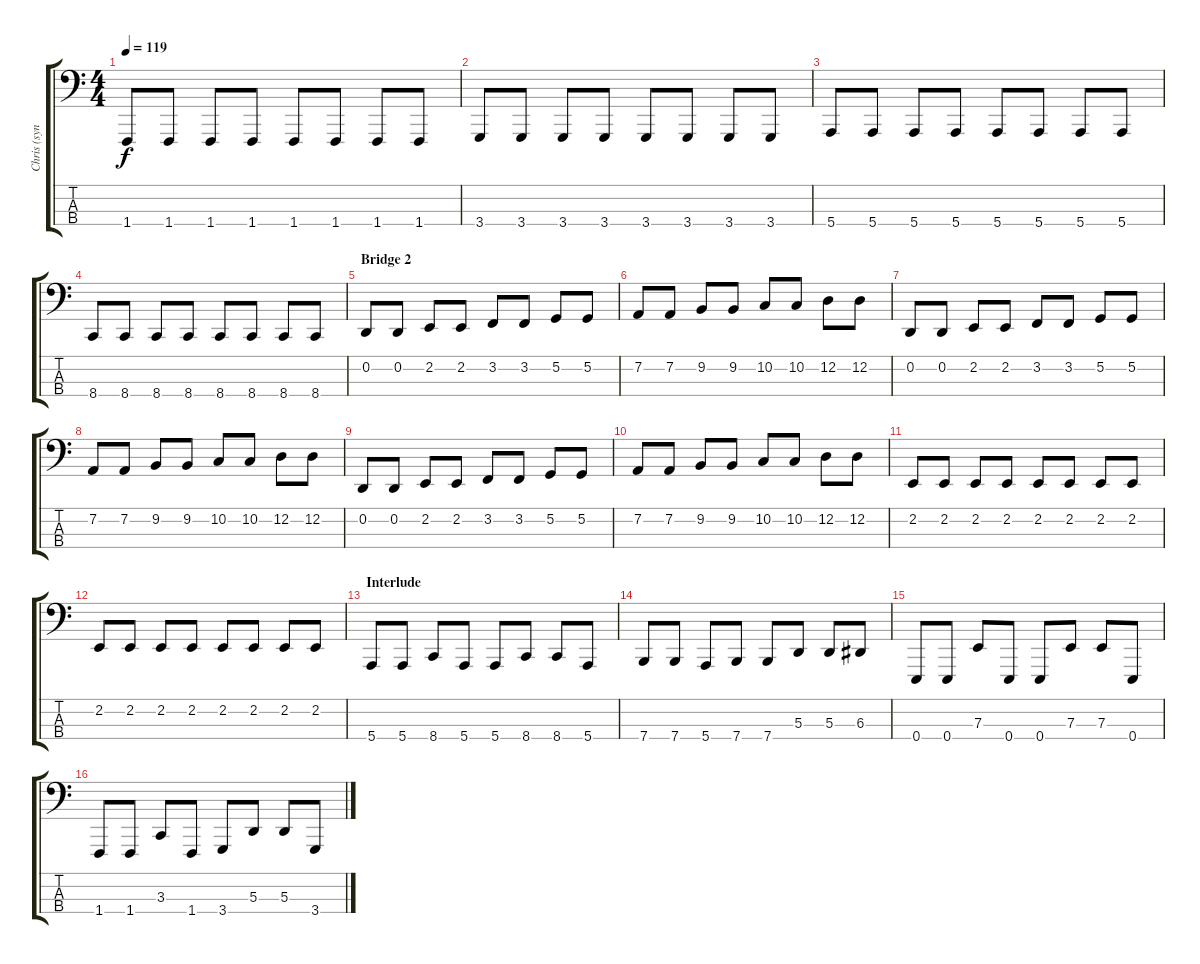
\track ("Chris (synth)" "Chris (syn") {instrument lead2sawtooth}
\staff {score tabs}
\tuning (G2 D2 A1 E1) {hide}
\ts (4 4)
\tempo 119
\clef f4
\ks c
1.4.8{dy f} 1.4.8 1.4.8 1.4.8 1.4.8 1.4.8 1.4.8 1.4.8 |
3.4.8 3.4.8 3.4.8 3.4.8 3.4.8 3.4.8 3.4.8 3.4.8 |
5.4.8 5.4.8 5.4.8 5.4.8 5.4.8 5.4.8 5.4.8 5.4.8 |
8.4.8 8.4.8 8.4.8 8.4.8 8.4.8 8.4.8 8.4.8 8.4.8 |
\section ("" "Bridge 2")
0.2.8 0.2.8 2.2.8 2.2.8 3.2.8 3.2.8 5.2.8 5.2.8 |
7.2.8 7.2.8 9.2.8 9.2.8 10.2.8 10.2.8 12.2.8 12.2.8 |
0.2.8 0.2.8 2.2.8 2.2.8 3.2.8 3.2.8 5.2.8 5.2.8 |
7.2.8 7.2.8 9.2.8 9.2.8 10.2.8 10.2.8 12.2.8 12.2.8 |
0.2.8 0.2.8 2.2.8 2.2.8 3.2.8 3.2.8 5.2.8 5.2.8 |
7.2.8 7.2.8 9.2.8 9.2.8 10.2.8 10.2.8 12.2.8 12.2.8 |
2.2.8 2.2.8 2.2.8 2.2.8 2.2.8 2.2.8 2.2.8 2.2.8 |
2.2.8 2.2.8 2.2.8 2.2.8 2.2.8 2.2.8 2.2.8 2.2.8 |
\section ("" "Interlude")
5.4.8 5.4.8 8.4.8 5.4.8 5.4.8 8.4.8 8.4.8 5.4.8 |
7.4.8 7.4.8 5.4.8 7.4.8 7.4.8 5.3.8 5.3.8 6.3.8 |
0.4.8 0.4.8 7.3.8 0.4.8 0.4.8 7.3.8 7.3.8 0.4.8 |
1.4.8 1.4.8 3.3.8 1.4.8 3.4.8 5.3.8 5.3.8 3.4.8
